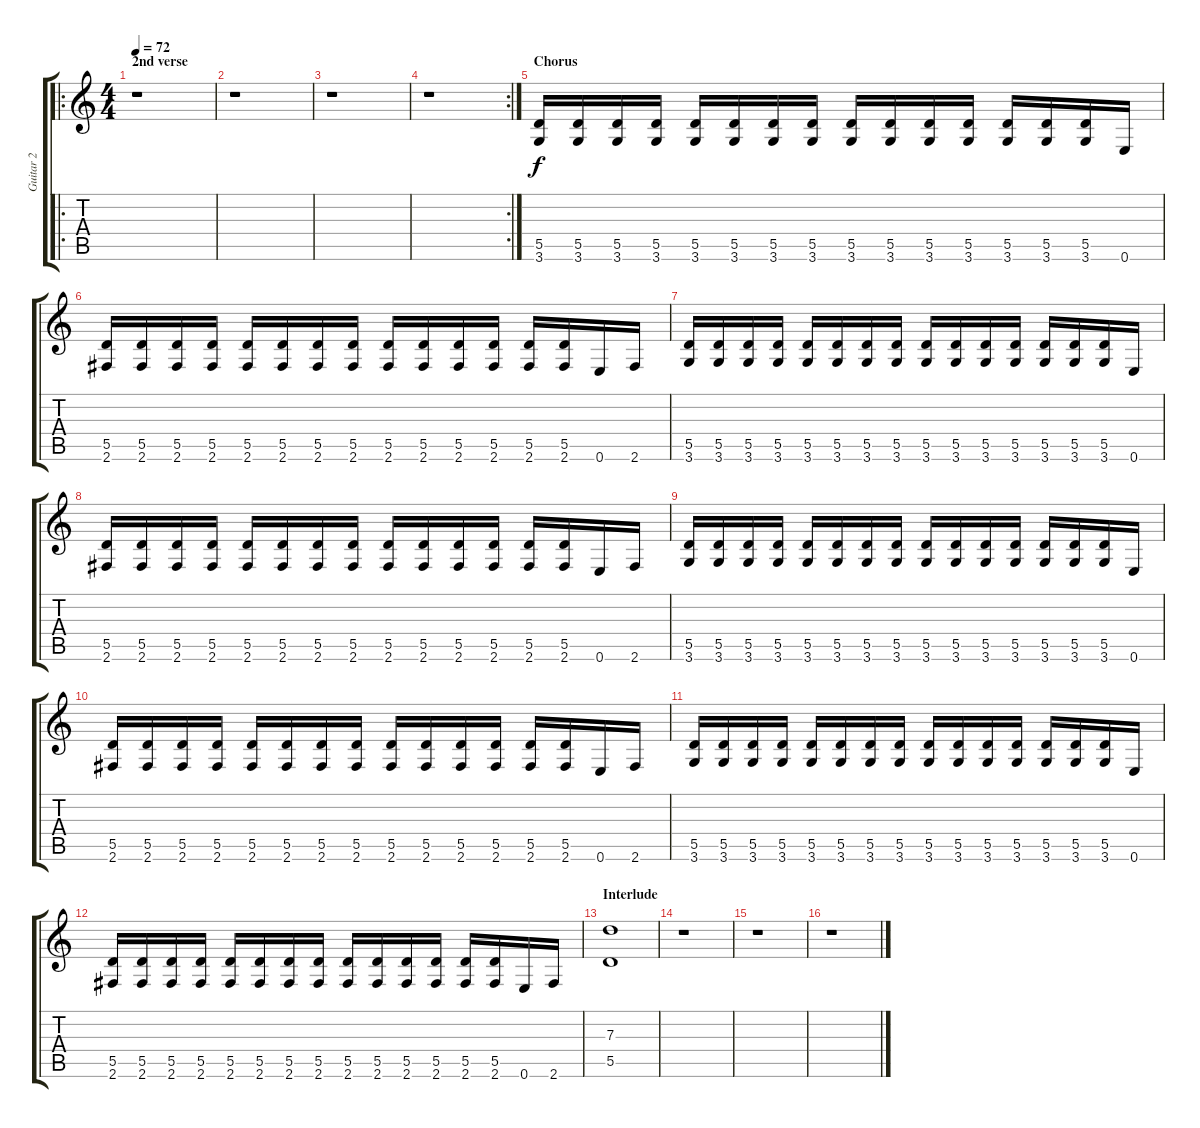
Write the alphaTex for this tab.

\track ("Guitar 2" "Guitar 2") {instrument distortionguitar}
\staff {score tabs}
\tuning (E4 B3 G3 D3 A2 E2) {hide}
\ro
\ts (4 4)
\section ("" "2nd verse")
\tempo 72
\clef g2
\ks c
r.1{dy f} |
r.1 |
r.1 |
\rc 2
r.1 |
\section ("" "Chorus")
(5.5 3.6).16{volume 13} (5.5 3.6).16 (5.5 3.6).16 (5.5 3.6).16 (5.5 3.6).16 (5.5 3.6).16 (5.5 3.6).16 (5.5 3.6).16 (5.5 3.6).16 (5.5 3.6).16 (5.5 3.6).16 (5.5 3.6).16 (5.5 3.6).16 (5.5 3.6).16 (5.5 3.6).16 0.6.16 |
(5.5 2.6).16 (5.5 2.6).16 (5.5 2.6).16 (5.5 2.6).16 (5.5 2.6).16 (5.5 2.6).16 (5.5 2.6).16 (5.5 2.6).16 (5.5 2.6).16 (5.5 2.6).16 (5.5 2.6).16 (5.5 2.6).16 (5.5 2.6).16 (5.5 2.6).16 0.6.16 2.6.16 |
(5.5 3.6).16 (5.5 3.6).16 (5.5 3.6).16 (5.5 3.6).16 (5.5 3.6).16 (5.5 3.6).16 (5.5 3.6).16 (5.5 3.6).16 (5.5 3.6).16 (5.5 3.6).16 (5.5 3.6).16 (5.5 3.6).16 (5.5 3.6).16 (5.5 3.6).16 (5.5 3.6).16 0.6.16 |
(5.5 2.6).16 (5.5 2.6).16 (5.5 2.6).16 (5.5 2.6).16 (5.5 2.6).16 (5.5 2.6).16 (5.5 2.6).16 (5.5 2.6).16 (5.5 2.6).16 (5.5 2.6).16 (5.5 2.6).16 (5.5 2.6).16 (5.5 2.6).16 (5.5 2.6).16 0.6.16 2.6.16 |
(5.5 3.6).16 (5.5 3.6).16 (5.5 3.6).16 (5.5 3.6).16 (5.5 3.6).16 (5.5 3.6).16 (5.5 3.6).16 (5.5 3.6).16 (5.5 3.6).16 (5.5 3.6).16 (5.5 3.6).16 (5.5 3.6).16 (5.5 3.6).16 (5.5 3.6).16 (5.5 3.6).16 0.6.16 |
(5.5 2.6).16 (5.5 2.6).16 (5.5 2.6).16 (5.5 2.6).16 (5.5 2.6).16 (5.5 2.6).16 (5.5 2.6).16 (5.5 2.6).16 (5.5 2.6).16 (5.5 2.6).16 (5.5 2.6).16 (5.5 2.6).16 (5.5 2.6).16 (5.5 2.6).16 0.6.16 2.6.16 |
(5.5 3.6).16 (5.5 3.6).16 (5.5 3.6).16 (5.5 3.6).16 (5.5 3.6).16 (5.5 3.6).16 (5.5 3.6).16 (5.5 3.6).16 (5.5 3.6).16 (5.5 3.6).16 (5.5 3.6).16 (5.5 3.6).16 (5.5 3.6).16 (5.5 3.6).16 (5.5 3.6).16 0.6.16 |
(5.5 2.6).16 (5.5 2.6).16 (5.5 2.6).16 (5.5 2.6).16 (5.5 2.6).16 (5.5 2.6).16 (5.5 2.6).16 (5.5 2.6).16 (5.5 2.6).16 (5.5 2.6).16 (5.5 2.6).16 (5.5 2.6).16 (5.5 2.6).16 (5.5 2.6).16 0.6.16 2.6.16 |
\section ("" "Interlude")
(7.3 5.5).1{volume 0} |
r.1 |
r.1 |
r.1
